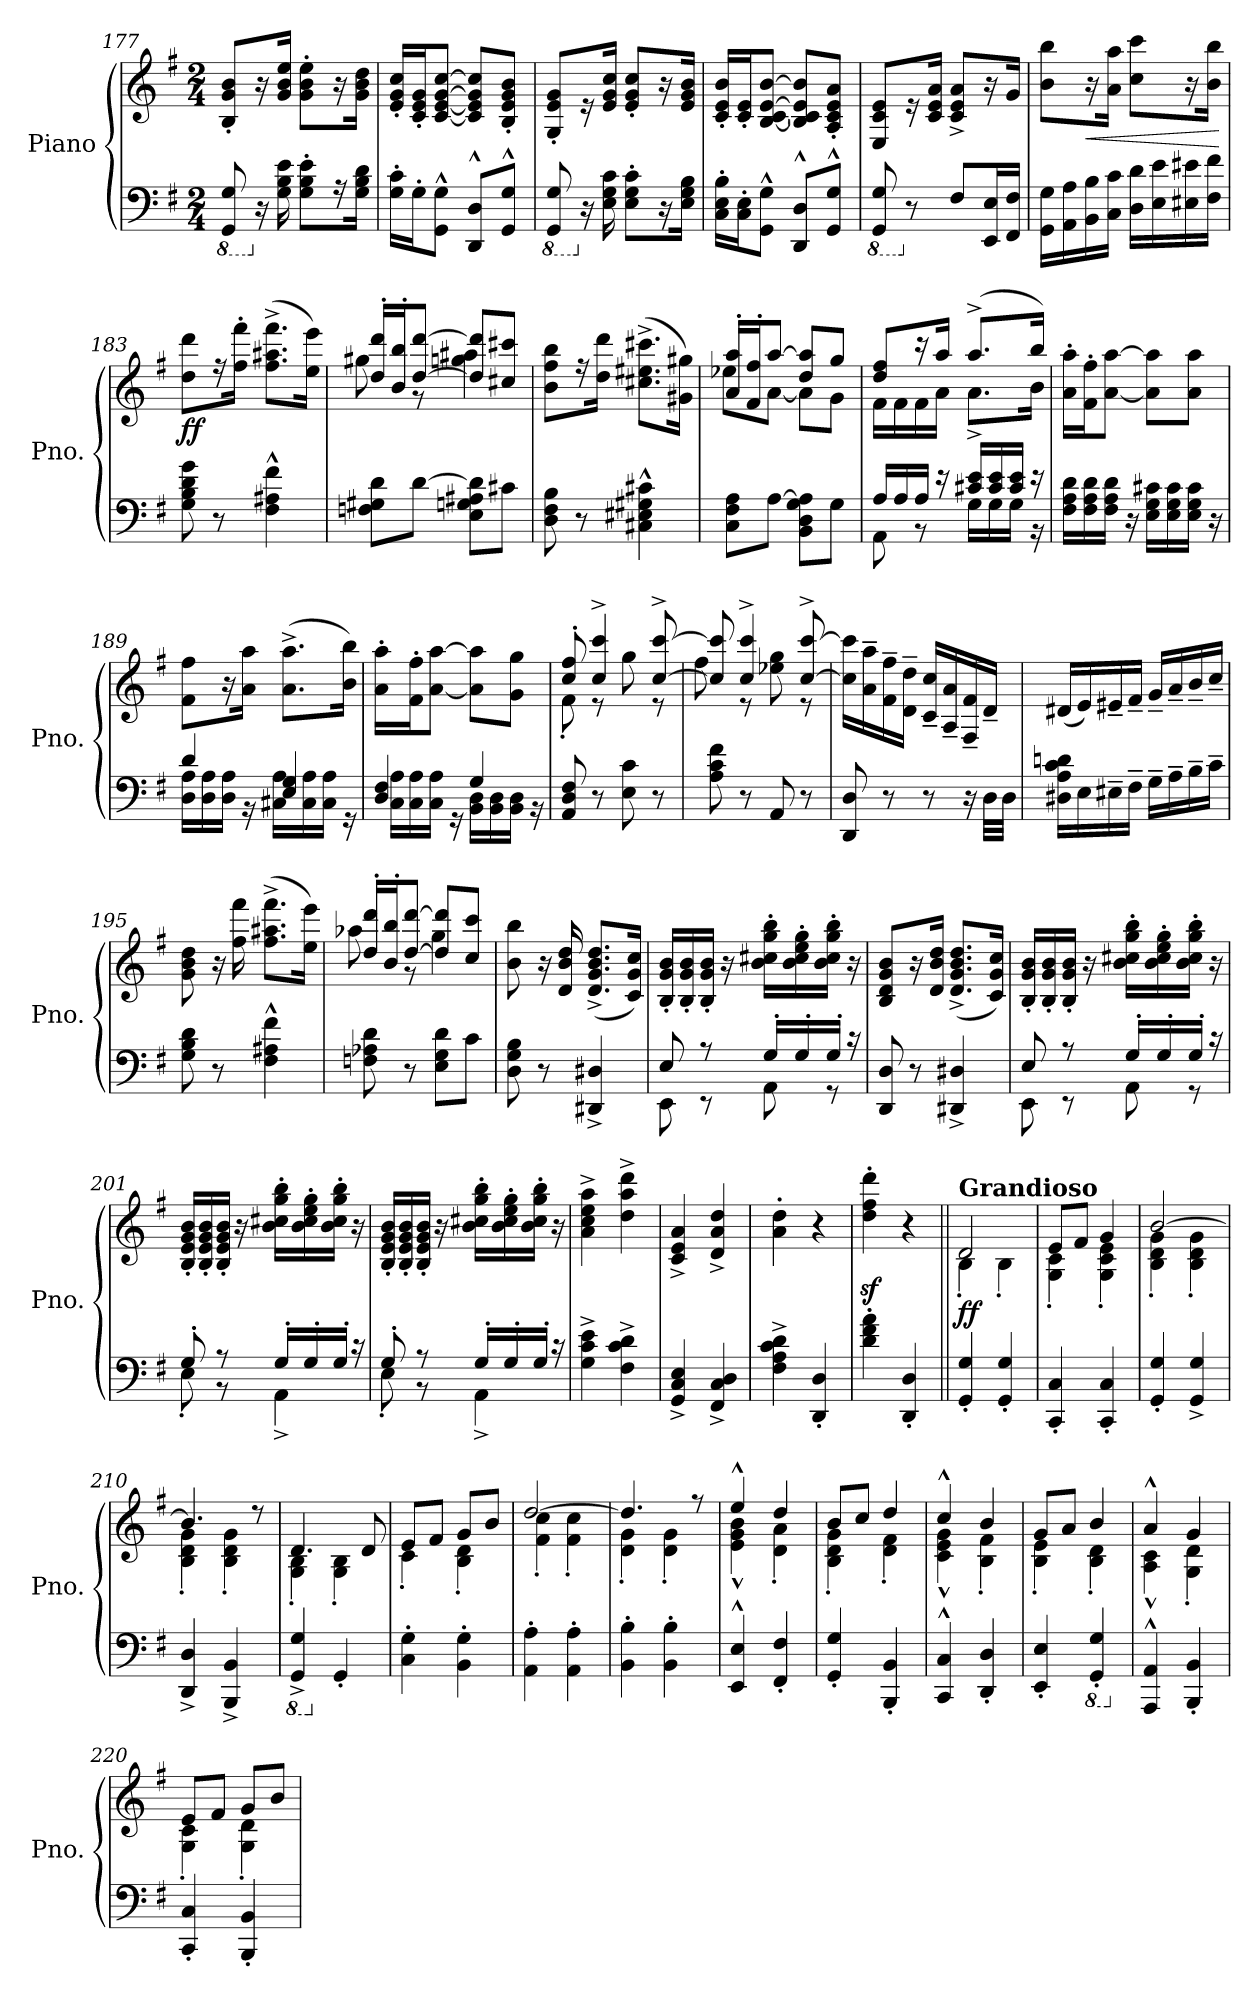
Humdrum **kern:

**kern	**kern	**dynam
*part1	*part1	*part1
*staff2	*staff1	*staff1/2
*I"Piano	*	*
*I'Pno.	*	*
!!LO:PB:g=z
*clefF4	*clefG2	*
*k[f#]	*k[f#]	*
*M2/4	*M2/4	*
*8ba	*	*
=177	=177	=177
8GGG/ 8GG/	8B/' 8g/' 8b/'L	.
*X8ba	*	*
16r	16r	.
16G\ 16B\ 16e\	16g/ 16b/ 16ee/Jk	.
8G\' 8B\' 8e\'L	8g\' 8b\' 8ee\'L	.
16r	16r	.
16G\ 16B\ 16d\Jk	16g\ 16b\ 16dd\Jk	.
=178	=178	=178
16G\' 16c\'LL	16e/' 16g/' 16cc/'LL	.
16G'\J	16c/' 16e/' 16g/'J	.
8GG\^^ 8G\^^J	[8c/ [8e/ [8g/ [8cc/J	.
8DD/^^ 8D/^^L	8c/] 8e/] 8g/] 8cc/]L	.
8GG/^^ 8G/^^J	8B/' 8e/' 8g/' 8b/'J	.
=179	=179	=179
*8ba	*	*
8GGG/ 8GG/	8G/' 8e/' 8g/'L	.
*X8ba	*	*
16r	16r	.
16E\ 16G\ 16c\	16e/ 16g/ 16cc/Jk	.
8E\' 8G\' 8c\'L	8e/' 8g/' 8cc/'L	.
16r	16r	.
16E\ 16G\ 16B\Jk	16e/ 16g/ 16b/Jk	.
=180	=180	=180
16C\' 16E\' 16B\'LL	16c/' 16e/' 16b/'LL	.
16C\' 16E\'J	16c/' 16e/'J	.
8GG\^^ 8G\^^J	[8B/ [8c/ [8e/ [8b/J	.
8DD/^^ 8D/^^L	8B/] 8c/] 8e/] 8b/]L	.
8GG/^^ 8G/^^J	8A/' 8c/' 8e/' 8a/'J	.
=181	=181	=181
*8ba	*	*
8GGG/ 8GG/	8E/ 8c/ 8e/L	.
*X8ba	*	*
8r	16r	.
.	16c/ 16e/ 16a/Jk	.
8F#/L	8c/^ 8e/^ 8a/^L	.
16EE/ 16E/L	16r	.
16FF#/ 16F#/JJ	16g/Jk	.
=182	=182	=182
16GG\ 16G\LL	8b\ 8bb\L	.
16AA\ 16A\	.	.
!	!	!LO:HP:b
16BB\ 16B\	16r	<
16C\ 16c\JJ	16a\ 16aa\Jk	.
16D\ 16d\LL	8cc\ 8ccc\L	.
16E\ 16e\	.	.
16E#X\ 16e#X\	16r	.
16F#\ 16f#\JJ	16b\ 16bb\Jk	.
.	.	[
!!LO:LB:g=z
=183	=183	=183
!	!	!LO:DY:b
8G\ 8B\ 8d\ 8g\	8dd\ 8ddd\L	ff
8r	16r	.
.	16ff#\' 16fff#\'Jk	.
4F#\^^ 4A#X\^^ 4f#\^^	(>8.ff#\^ 8.aa#X\^ 8.fff#\^L	.
.	16ee\ 16eee\Jk)	.
=184	=184	=184
*	*^	*
8Fn\ 8G#X\ 8d\L	16dd/' 16ddd/'LL	8gg#X\	.
.	16b/' 16bb/'J	.	.
[8d\J	[8dd/ [8ddd/J	8r	.
8E\ 8Gn\ 8A#X\ 8d\]L	8dd/] 8ddd/]L	4ggn\ 4aa#X\	.
8c#X\J	8cc#X/ 8ccc#X/J	.	.
*	*v	*v	*
=185	=185	=185
8D\ 8F#\ 8B\	8b\ 8ff#\ 8bb\L	.
8r	16r	.
.	16dd\ 16ddd\Jk	.
4C#X\^^ 4E#X\^^ 4G#X\^^ 4c#X\^^	(>8.cc#X\^ 8.ee#X\^ 8.ccc#X\^L	.
.	16g#X\ 16gg#X\Jk)	.
=186	=186	=186
*	*^	*
8C\ 8F#\ 8A\L	16a/' 16aa/'LL	8ee-X\L	.
.	16f#/' 16ff#/'J	.	.
[8A\J	[8aa/J	[8a\J	.
8BB\ 8D\ 8G\ 8A\]L	8dd/ 8aa/]L	8a\L]	.
8G\J	8gg/J	8g\J	.
=187	=187	=187	=187
*^	*	*	*
16A/LL	8AA\	8dd/ 8ff#/L	16f#\LL	.
16A/	.	.	16f#\	.
16A/JJ	8r	16r	16f#\	.
16r	.	16aa/Jk	16a\JJ	.
16c#X/ 16e/LL	16G\LL	(>8.aa^/L	8.a^\L	.
16c#/ 16e/	16G\	.	.	.
16c#/ 16e/JJ	16G\JJ	.	.	.
16r	16r	16bb/Jk)	16b\Jk	.
*v	*v	*	*	*
*	*v	*v	*
!!LO:LB:g=z
=188	=188	=188
16F#\ 16A\ 16d\LL	16a\' 16aa\'LL	.
16F#\ 16A\ 16d\	16f#\' 16ff#\'J	.
16F#\ 16A\ 16d\JJ	[8a\ [8aa\J	.
16r	.	.
16E\ 16G\ 16c#X\LL	8a\] 8aa\]L	.
16E\ 16G\ 16c#\	.	.
16E\ 16G\ 16c#\JJ	8a\ 8aa\J	.
16r	.	.
=189	=189	=189
*^	*	*
4d/	16D\ 16A\LL	8f#\ 8ff#\L	.
.	16D\ 16A\	.	.
.	16D\ 16A\JJ	16r	.
.	16r	16a\ 16aa\Jk	.
4E/ 4G/	16C#X\ 16A\LL	(>8.a\^ 8.aa\^L	.
.	16C#\ 16A\	.	.
.	16C#\ 16A\JJ	.	.
.	16r	16b\ 16bb\Jk)	.
=190	=190	=190	=190
4D/ 4F#/	16C\ 16A\LL	16a\' 16aa\'LL	.
.	16C\ 16A\	16f#\' 16ff#\'J	.
.	16C\ 16A\JJ	[8a\ [8aa\J	.
.	16r	.	.
4G/	16BB\ 16D\LL	8a\] 8aa\]L	.
.	16BB\ 16D\	.	.
.	16BB\ 16D\JJ	8g\ 8gg\J	.
.	16r	.	.
*v	*v	*	*
=191	=191	=191
*	*^	*
8AA/ 8D/ 8F#/	8cc/' 8ff#/'	8f#'\	.
8r	4cc/^ 4ccc/^	8r	.
8E\ 8c\	.	8gg\	.
8r	[8cc/^ [8ccc/^	8r	.
=192	=192	=192	=192
8A\ 8c\ 8f#\	8cc/] 8ccc/]	8ff#\	.
8r	4cc/^ 4ccc/^	8r	.
8AA/	.	8ee-X\ 8gg\	.
8r	[8cc/^ [8ccc/^	8r	.
*	*v	*v	*
!!LO:LB:g=z
=193	=193	=193
8DD/ 8D/	16cc\] 16ccc\]LL	.
.	16a\~ 16aa\~	.
8r	16f#\~ 16ff#\~	.
.	16d\~ 16dd\~JJ	.
8r	16c/~ 16cc/~LL	.
.	16A/~ 16a/~	.
16r	16F#/~ 16f#/~	.
32D\LLL	16d~/JJ	.
32D\JJJ	.	.
=194	=194	=194
16D#X\ 16A\ 16c\ 16dni\LL	(<16d#X/LL	.
16E\	16e/)	.
16E#X~\	16e#X~/	.
16F#~\JJ	16f#~/JJ	.
16G~\LL	16g~/LL	.
16A~\	16a~/	.
16B~\	16b~/	.
16c~\JJ	16cc~/JJ	.
=195	=195	=195
8G\ 8B\ 8d\	8g\ 8b\ 8dd\	.
8r	16r	.
.	16ff#\ 16fff#\	.
4F#\^^ 4A#X\^^ 4f#\^^	(>8.ff#\^ 8.aa#X\^ 8.fff#\^L	.
.	16ee\ 16eee\Jk)	.
=196	=196	=196
*	*^	*
8Fn\ 8A-X\ 8d\	16dd/' 16ddd/'LL	8aa-X\	.
.	16b/' 16bb/'J	.	.
8r	[8dd/ [8ddd/J	8r	.
8E\ 8G\ 8d\L	8dd/] 8ddd/]L	4gg\	.
8c\J	8cc/ 8ccc/J	.	.
*	*v	*v	*
=197	=197	=197
8D\ 8G\ 8B\	8b\ 8bb\	.
8r	16r	.
.	16d/ 16b/ 16dd/	.
4DD#X/^ 4D#X/^	(<8.d/^ 8.g/^ 8.b/^ 8.dd/^L	.
.	16c/ 16g/ 16cc/Jk)	.
!!LO:LB:g=z
=198	=198	=198
*^	*	*
8E/	8EE\	16B/' 16g/' 16b/'LL	.
.	.	16B/' 16g/' 16b/'	.
8r	8r	16B/' 16g/' 16b/'JJ	.
.	.	16r	.
16G'/LL	8AA\	16b\' 16cc#X\' 16gg\' 16bb\'LL	.
16G'/	.	16b\' 16cc#\' 16ee\' 16gg\'	.
16G'/JJ	8r	16b\' 16cc#\' 16gg\' 16bb\'JJ	.
16r	.	16r	.
*v	*v	*	*
=199	=199	=199
8DD/ 8D/	8B/ 8d/ 8g/ 8b/L	.
8r	16r	.
.	16d/ 16b/ 16dd/Jk	.
4DD#X/^ 4D#X/^	(<8.d/^ 8.g/^ 8.b/^ 8.dd/^L	.
.	16c/ 16g/ 16cc/Jk)	.
=200	=200	=200
*^	*	*
8E/	8EE\	16B/' 16g/' 16b/'LL	.
.	.	16B/' 16g/' 16b/'	.
8r	8r	16B/' 16g/' 16b/'JJ	.
.	.	16r	.
16G'/LL	8AA\	16b\' 16cc#X\' 16gg\' 16bb\'LL	.
16G'/	.	16b\' 16cc#\' 16ee\' 16gg\'	.
16G'/JJ	8r	16b\' 16cc#\' 16gg\' 16bb\'JJ	.
16r	.	16r	.
=201	=201	=201	=201
8G'/	8E'\	16B/' 16e/' 16g/' 16b/'LL	.
.	.	16B/' 16e/' 16g/' 16b/'	.
8r	8r	16B/' 16e/' 16g/' 16b/'JJ	.
.	.	16r	.
16G'/LL	4AA^\	16b\' 16cc#X\' 16gg\' 16bb\'LL	.
16G'/	.	16b\' 16cc#\' 16ee\' 16gg\'	.
16G'/JJ	.	16b\' 16cc#\' 16gg\' 16bb\'JJ	.
16r	.	16r	.
!!LO:PB:g=z
=202	=202	=202	=202
8G'/	8E'\	16B/' 16e/' 16g/' 16b/'LL	.
.	.	16B/' 16e/' 16g/' 16b/'	.
8r	8r	16B/' 16e/' 16g/' 16b/'JJ	.
.	.	16r	.
16G'/LL	4AA^\	16b\' 16cc#X\' 16gg\' 16bb\'LL	.
16G'/	.	16b\' 16cc#\' 16ee\' 16gg\'	.
16G'/JJ	.	16b\' 16cc#\' 16gg\' 16bb\'JJ	.
16r	.	16r	.
*v	*v	*	*
=203	=203	=203
4G\^ 4c\^ 4e\^	4a\^ 4cc\^ 4ee\^ 4aa\^	.
4F#\^ 4c\^ 4d\^	4dd\^ 4aa\^ 4ddd\^	.
=204	=204	=204
4GG/^ 4C/^ 4E/^	4c/^ 4e/^ 4a/^	.
4FF#/^ 4C/^ 4D/^	4d/^ 4a/^ 4dd/^	.
=205	=205	=205
4F#\^ 4A\^ 4c\^ 4d\^	4a\' 4dd\'	.
4DD/' 4D/'	4r	.
=206	=206	=206
4d\' 4f#\' 4a\'	4dd\z<' 4ff#\z<' 4ddd\z<'	.
4DD/' 4D/'	4r	.
=207||	=207||	=207||
*	*^	*
!	!LO:TX:a:B:t=Grandioso	!	!
!	!	!	!LO:DY:b
4GG/' 4G/'	2d/	4B'\	ff
4GG/' 4G/'	.	4B'\	.
=208	=208	=208	=208
4CC/' 4C/'	8e/L	4G\' 4c\'	.
.	8f#/J	.	.
4CC/' 4C/'	4g/	4G\' 4c\' 4e\'	.
=209	=209	=209	=209
4GG/' 4G/'	[2b/	4B\' 4d\' 4g\'	.
4GG/^ 4G/^	.	4B\' 4d\' 4g\'	.
=210	=210	=210	=210
4DD/^ 4D/^	4.b/]	4B\' 4d\' 4g\'	.
4BBB/^ 4BB/^	.	4B\' 4d\' 4g\'	.
.	8r	.	.
=211	=211	=211	=211
*8ba	*	*	*
4GGG/^ 4GG/^	4.d/	4G\' 4B\'	.
*X8ba	*	*	*
4GG'/	.	4G\' 4B\'	.
.	8d/	.	.
!!LO:LB:g=z	!!
=212	=212	=212	=212
4C\' 4G\'	8e/L	4c'\	.
.	8f#/J	.	.
4BB\' 4G\'	8g/L	4B\' 4d\'	.
.	8b/J	.	.
=213	=213	=213	=213
4AA\' 4A\'	[2dd/	4f#\' 4cc\'	.
4AA\' 4A\'	.	4f#\' 4cc\'	.
=214	=214	=214	=214
4BB\' 4B\'	4.dd/]	4d\' 4g\'	.
4BB\' 4B\'	.	4d\' 4g\'	.
.	8r	.	.
=215	=215	=215	=215
4EE/^^ 4E/^^	4ee^^/	4e\^^ 4g\^^ 4b\^^	.
4FF#/' 4F#/'	4dd/	4d\' 4a\'	.
=216	=216	=216	=216
4GG/' 4G/'	8b/L	4B\' 4d\' 4g\'	.
.	8cc/J	.	.
4BBB/' 4BB/'	4dd/	4d\' 4f#\'	.
=217	=217	=217	=217
4CC/^^ 4C/^^	4cc^^/	4c\^^ 4e\^^ 4g\^^	.
4DD/' 4D/'	4b/	4B\' 4f#\'	.
=218	=218	=218	=218
4EE/' 4E/'	8g/L	4B\' 4e\'	.
.	8a/J	.	.
*8ba	*	*	*
4GGG/' 4GG/'	4b/	4B\' 4d\'	.
=219	=219	=219	=219
*X8ba	*	*	*
4AAA/^^ 4AA/^^	4a^^/	4A\^^ 4c\^^	.
4BBB/' 4BB/'	4g/	4G\' 4d\'	.
=220	=220	=220	=220
4CC/' 4C/'	8e/L	4G\' 4c\'	.
.	8f#/J	.	.
4BBB/' 4BB/'	8g/L	4G\' 4d\'	.
.	8b/J	.	.
*	*v	*v	*
=	=	=
*-	*-	*-
